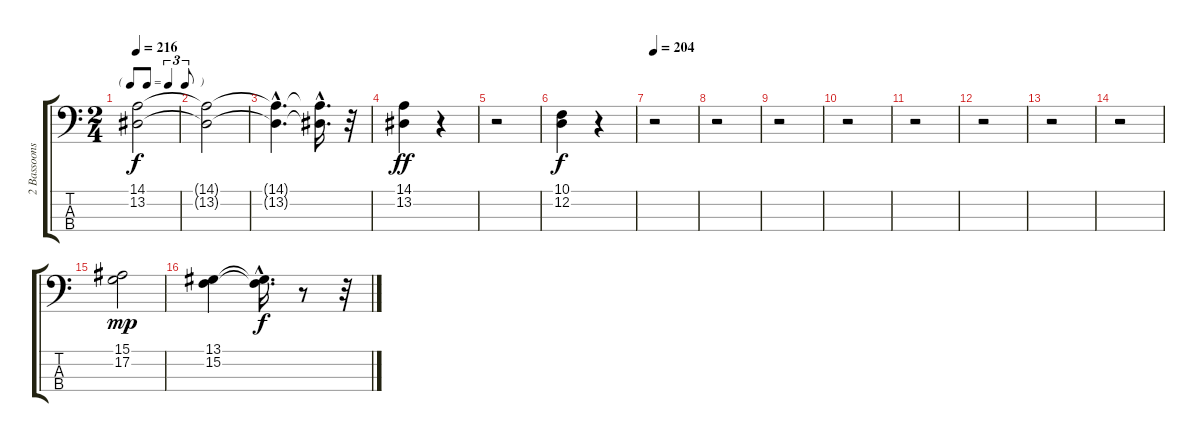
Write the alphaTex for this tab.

\track ("2 Bassoons" "2 Bassoons") {instrument bassoon}
\staff {score tabs}
\tuning (G2 D2 A1 E1) {hide}
\ts (2 4)
\tf triplet8th
\tempo 216
\clef f4
\ks c
(14.1{t} 13.2{t}).2{dy f} |
(14.1{t} 13.2{t}).2 |
(14.1{hac t} 13.2{hac t}).4{d} (14.1{hac t} 13.2{hac t}).16{d} r.32 |
(14.1 13.2).4{dy ff} r.4 |
r.2 |
(10.1 12.2).4{dy f} r.4 |
\tempo 204
r.2 |
r.2 |
r.2 |
r.2 |
r.2 |
r.2 |
r.2 |
r.2 |
(15.1 17.2).2{dy mp} |
(13.1 15.2).4 (13.1{hac t} 15.2{hac t}).16{d dy f} r.8 r.32
